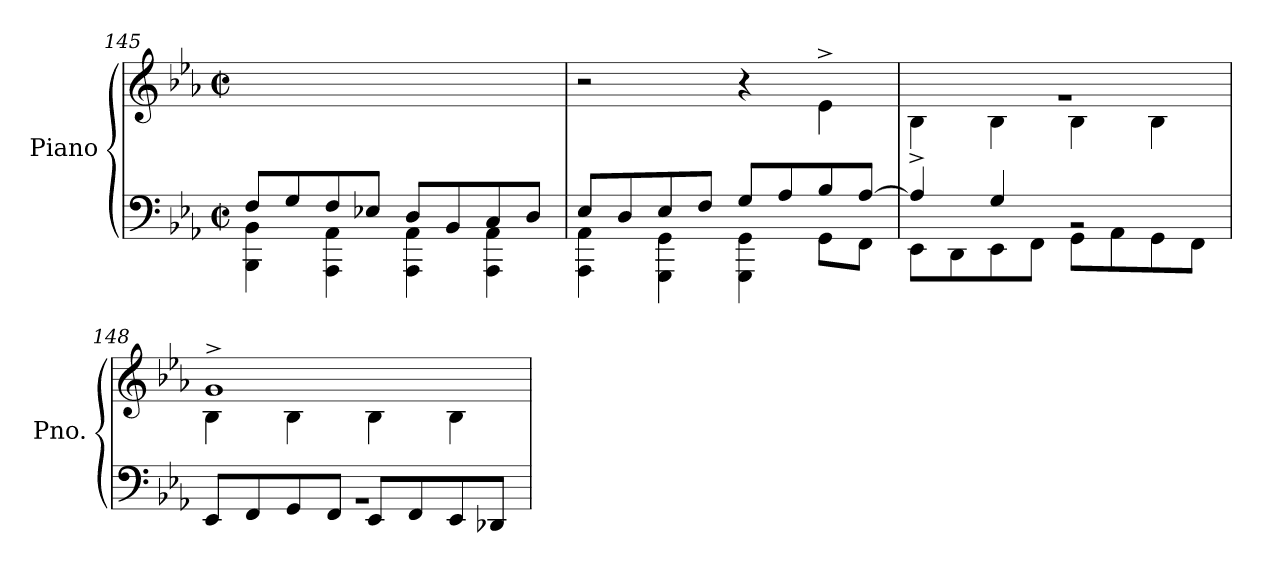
**kern	**kern	**dynam
*part1	*part1	*part1
*staff2	*staff1	*staff1/2
*I"Piano	*	*
*I'Pno.	*	*
*clefF4	*clefG2	*
*k[b-e-a-]	*k[b-e-a-]	*
*M2/2	*M2/2	*
*met(c|)	*met(c|)	*
=145	=145	=145
*^	*	*
8F/L	4BBB-\ 4BB-\	1ryy	.
8G/	.	.	.
8F/	4AAA-\ 4AA-\	.	.
8E-X/J	.	.	.
8D/L	4AAA-\ 4AA-\	.	.
8BB-/	.	.	.
8C/	4AAA-\ 4AA-\	.	.
8D/J	.	.	.
=146	=146	=146	=146
8E-/L	4AAA-\ 4AA-\	2r	.
8D/	.	.	.
8E-/	4GGG\ 4GG\	.	.
8F/J	.	.	.
8G/L	4GGG\ 4GG\	4r	.
8A-/	.	.	.
8B-/	8GG\L	4e-^\	.
[8A-/J	8FF\J	.	.
=147	=147	=147	=147
*	*	*^	*
!	!	!	!	!LO:DY:b
!	!	!	!	!LO:DY:n=1:b
4A-/]	8EE-\L	1rg	4B-^\	other-dynamics ff
.	8DD\	.	.	.
4G/	8EE-\	.	4B-\	.
.	8FF\J	.	.	.
2rBB	8GG\L	.	4B-\	.
.	8AA-\	.	.	.
.	8GG\	.	4B-\	.
.	8FF\J	.	.	.
=148	=148	=148	=148	=148
1rBB	8EE-/L	1g^	4B-\	.
.	8FF/	.	.	.
.	8GG/	.	4B-\	.
.	8FF/J	.	.	.
.	8EE-/L	.	4B-\	.
.	8FF/	.	.	.
.	8EE-/	.	4B-\	.
.	8DD-X/J	.	.	.
*v	*v	*	*	*
*	*v	*v	*
=	=	=
*-	*-	*-
